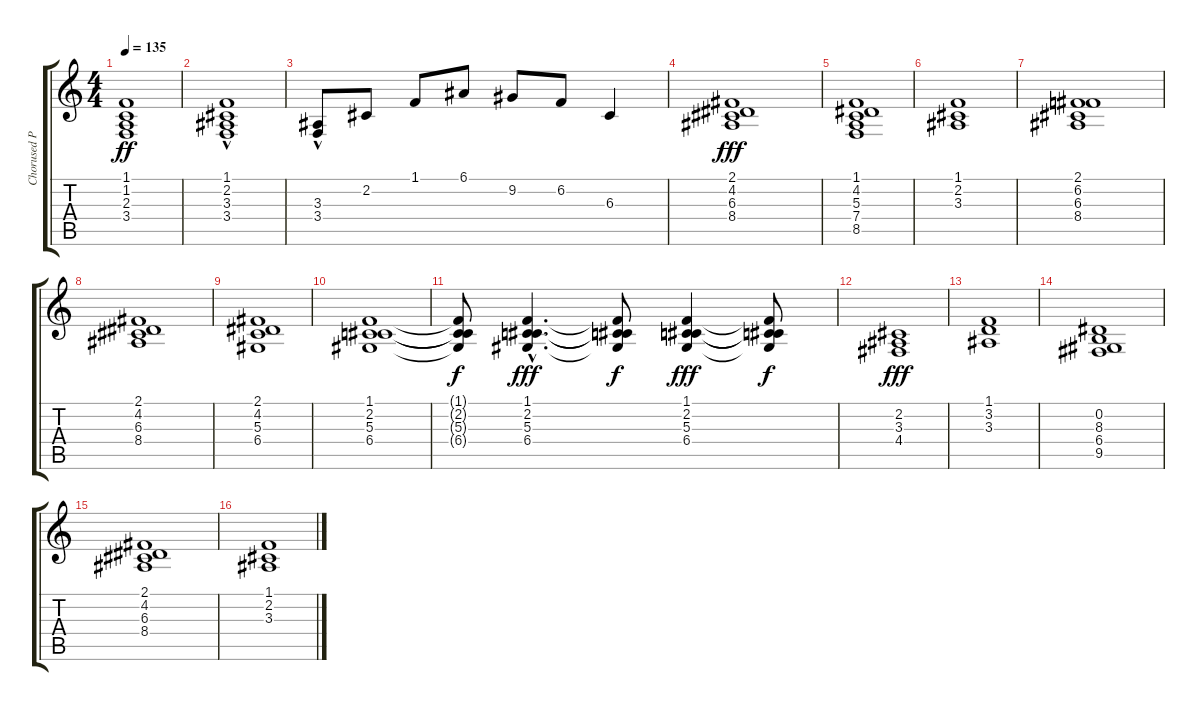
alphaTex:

\track ("Chorused Piano" "Chorused P") {instrument electricpiano2}
\staff {score tabs}
\tuning (E4 B3 G3 D3 A2 E2) {hide}
\ts (4 4)
\tempo 135
\clef g2
\ks c
(1.1 1.2 2.3 3.4).1{dy ff} |
(1.1 2.2 3.3{hac} 3.4{hac}).1 |
(3.3{hac} 3.4{hac}).8 2.2.8 1.1.8 6.1.8 9.2.8 6.2.8 6.3.4 |
(2.1 4.2 6.3 8.4).1{dy fff} |
(1.1 4.2 5.3 7.4 8.5).1 |
(1.1 2.2 3.3).1 |
(2.1 6.2 6.3 8.4).1 |
(2.1 4.2 6.3 8.4).1 |
(2.1 4.2 5.3 6.4).1 |
(1.1 2.2 5.3 6.4).1 |
(1.1{t} 2.2{t} 5.3{t} 6.4{t}).8{dy f} (1.1{hac} 2.2{hac} 5.3{hac} 6.4{hac}).4{d dy fff} (1.1{t} 2.2{t} 5.3{t} 6.4{t}).8{dy f} (1.1 2.2 5.3 6.4).4{dy fff} (1.1{t} 2.2{t} 5.3{t} 6.4{t}).8{dy f} |
(2.2 3.3 4.4).1{dy fff} |
(1.1 3.2 3.3).1 |
(0.2 8.3 6.4 9.5).1 |
(2.1 4.2 6.3 8.4).1 |
(1.1 2.2 3.3).1
